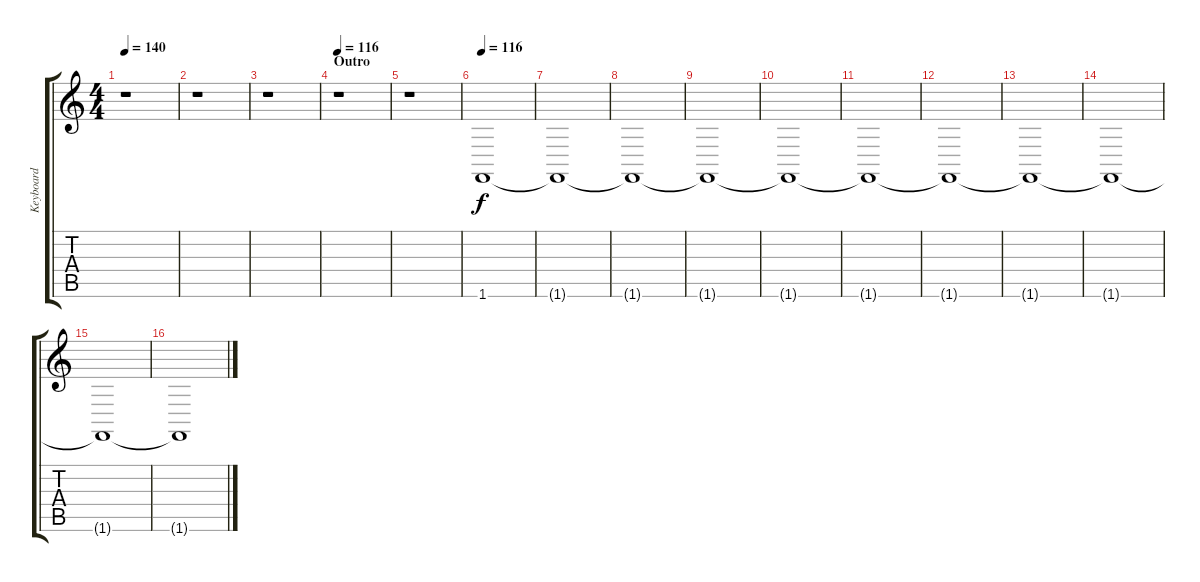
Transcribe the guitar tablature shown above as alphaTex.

\track ("Keyboard" "Keyboard") {instrument choiraahs}
\staff {score tabs}
\tuning (E4 B3 G3 D3 A2 E2) {hide}
\ts (4 4)
\tempo 140
\clef g2
\ks c
r.1{dy f} |
r.1 |
r.1 |
\section ("" "Outro")
\tempo 116
r.1 |
r.1 |
\tempo 116
1.6.1 |
1.6{t}.1 |
1.6{t}.1 |
1.6{t}.1 |
1.6{t}.1 |
1.6{t}.1 |
1.6{t}.1 |
1.6{t}.1 |
1.6{t}.1 |
1.6{t}.1 |
1.6{t}.1
